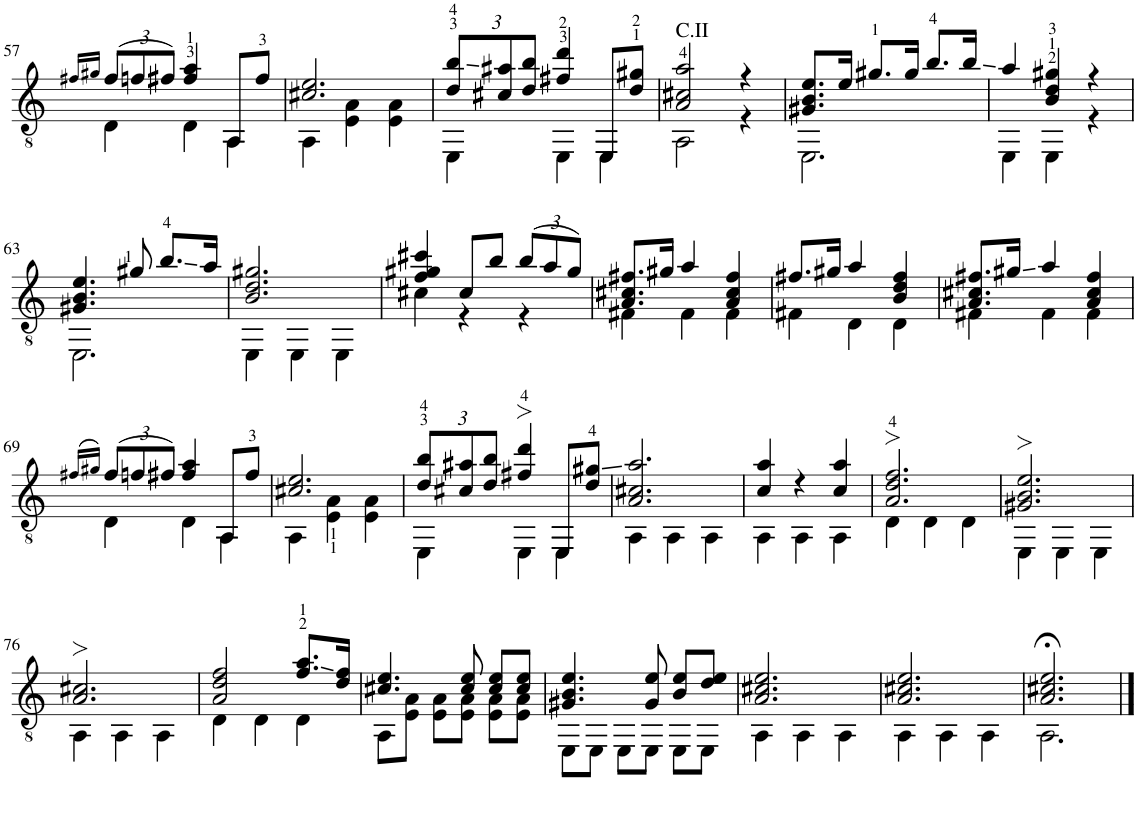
**kern
*part1
*staff1
*I"Guitar
*I'Guit.
!!LO:PB:g=z
*clefGv2
*k[]
*M3/4
=57
16qf#X/LL
16qg#X/JJ
*Xbrackettup
*^
(12f#/L	4D\
12fn/	.
12f#X/J)	.
4f#/ 4a/	4D\
8AA/L	4AA\
8f#/J	.
=58	=58
2.c#X/ 2.e/	4AA\
.	4E\ 4A\
.	4E\ 4A\
=59	=59
12d/ 12b/L	4EE\
12c#X/ 12a#X/	.
12d/ 12b/J	.
4f#X/ 4dd/	4EE\
8EE/L	4EE\
8d/ 8g#X/J	.
=60	=60
!LO:TX:a:t=C.II	!
2A/ 2c#X/ 2a/	2AA\
4r	4r
=61	=61
8.G#X/ 8.B/ 8.e/L	2.EE\
16e/Jk	.
8.g#X/L	.
16g#/Jk	.
8.b/L	.
16b/Jk	.
=62	=62
4a/	4EE\
4B/ 4d/ 4g#X/	4EE\
4r	4r
!!LO:LB:g=z	!!
=63	=63
4.G#X/ 4.B/ 4.e/	2.EE\
8g#X/	.
8.b/L	.
16a/Jk	.
=64	=64
2.B/ 2.d/ 2.g#X/	4EE\
.	4EE\
.	4EE\
=65	=65
4f/ 4g#X/ 4cc#X/	4c#X\
8c#/L	4r
8b/J	.
(12b/L	4r
12a/	.
12g#/J)	.
=66	=66
8.A/ 8.c#X/ 8.f#X/L	4F#X\
16g#X/Jk	.
4a/	4F#\
4A/ 4c#/ 4f#/	4F#\
=67	=67
8.f#X/L	4F#X\
16g#X/Jk	.
4a/	4D\
4B/ 4d/ 4f#/	4D\
=68	=68
8.A/ 8.c#X/ 8.f#X/L	4F#X\
16g#X/Jk	.
4a/	4F#\
4A/ 4c#/ 4f#/	4F#\
!!LO:LB:g=z	!!
=69	=69
(16qf#X/LL	.
16qg#X/JJ)	.
(12f#/L	4D\
12fn/	.
12f#X/J)	.
4f#/ 4a/	4D\
8AA/L	4AA\
8f#/J	.
=70	=70
2.c#X/ 2.e/	4AA\
.	4E\ 4A\
.	4E\ 4A\
=71	=71
12d/ 12b/L	4EE\
12c#X/ 12a#X/	.
12d/ 12b/J	.
4f#X/> 4dd/>	4EE\
8EE/L	4EE\
8d/ 8g#X/J	.
=72	=72
2.A/ 2.c#X/ 2.a/	4AA\
.	4AA\
.	4AA\
=73	=73
4c/ 4a/	4AA\
4r	4AA\
4c/ 4a/	4AA\
=74	=74
2.A/> 2.d/> 2.f/>	4D\
.	4D\
.	4D\
=75	=75
2.G#X/> 2.B/> 2.e/>	4EE\
.	4EE\
.	4EE\
!!LO:LB:g=z	!!
=76	=76
2.A/> 2.c#X/>	4AA\
.	4AA\
.	4AA\
=77	=77
2A/ 2d/ 2f/	4D\
.	4D\
8.f/ 8.a/L	4D\
16d/ 16f/Jk	.
=78	=78
4.c#X/ 4.e/	8AA\L
.	8E\ 8A\J
.	8E\ 8A\L
8c#/ 8e/	8E\ 8A\J
8c#/ 8e/L	8E\ 8A\L
8c#/ 8e/J	8E\ 8A\J
=79	=79
4.G#X/ 4.B/ 4.e/	8EE\L
.	8EE\J
.	8EE\L
8G#/ 8e/	8EE\J
8B/ 8e/L	8EE\L
8d/ 8e/J	8EE\J
=80	=80
2.A/ 2.c#X/ 2.e/	4AA\
.	4AA\
.	4AA\
=81	=81
2.A/ 2.c#X/ 2.e/	4AA\
.	4AA\
.	4AA\
=82	=82
2.A/;< 2.c#X/;< 2.e/;<	2.AA\
*v	*v
==
*-
